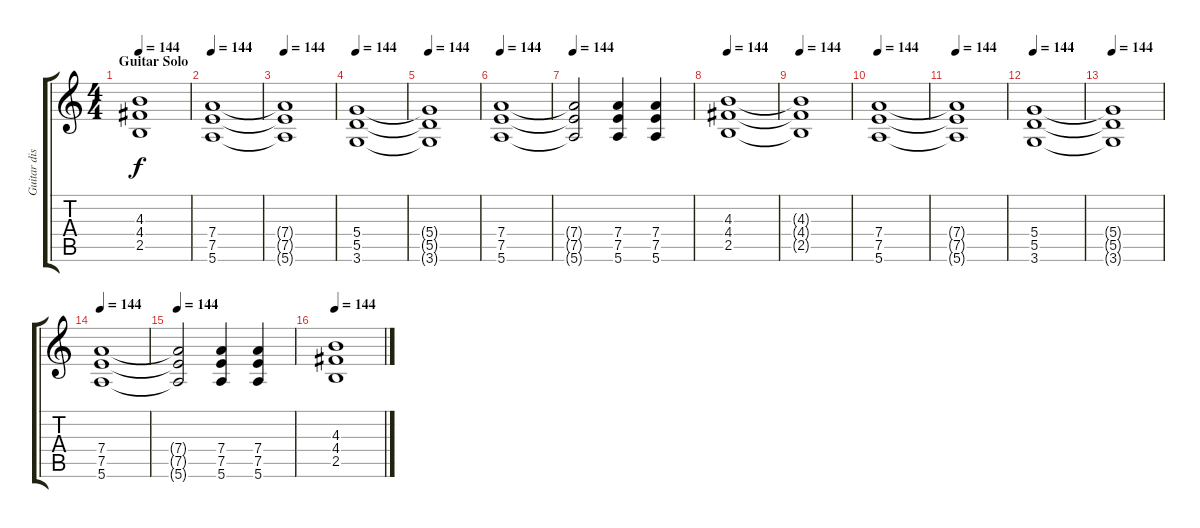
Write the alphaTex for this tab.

\track ("Guitar distortion 6" "Guitar dis") {instrument distortionguitar}
\staff {score tabs}
\tuning (E4 B3 G3 D3 A2 E2) {hide}
\ts (4 4)
\section ("" "Guitar Solo")
\tempo 144
\clef g2
\ks c
(4.3{t} 4.4{t} 2.5{t}).1{dy f} |
\tempo 144
(7.4 7.5 5.6).1 |
\tempo 144
(7.4{t} 7.5{t} 5.6{t}).1 |
\tempo 144
(5.4 5.5 3.6).1 |
\tempo 144
(5.4{t} 5.5{t} 3.6{t}).1 |
\tempo 144
(7.4 7.5 5.6).1 |
\tempo 144
(7.4{t} 7.5{t} 5.6{t}).2 (7.4 7.5 5.6).4 (7.4 7.5 5.6).4 |
\tempo 144
(4.3 4.4 2.5).1{volume 12} |
\tempo 144
(4.3{t} 4.4{t} 2.5{t}).1 |
\tempo 144
(7.4 7.5 5.6).1 |
\tempo 144
(7.4{t} 7.5{t} 5.6{t}).1 |
\tempo 144
(5.4 5.5 3.6).1 |
\tempo 144
(5.4{t} 5.5{t} 3.6{t}).1 |
\tempo 144
(7.4 7.5 5.6).1 |
\tempo 144
(7.4{t} 7.5{t} 5.6{t}).2 (7.4 7.5 5.6).4 (7.4 7.5 5.6).4 |
\tempo 144
(4.3 4.4 2.5).1{volume 12}
